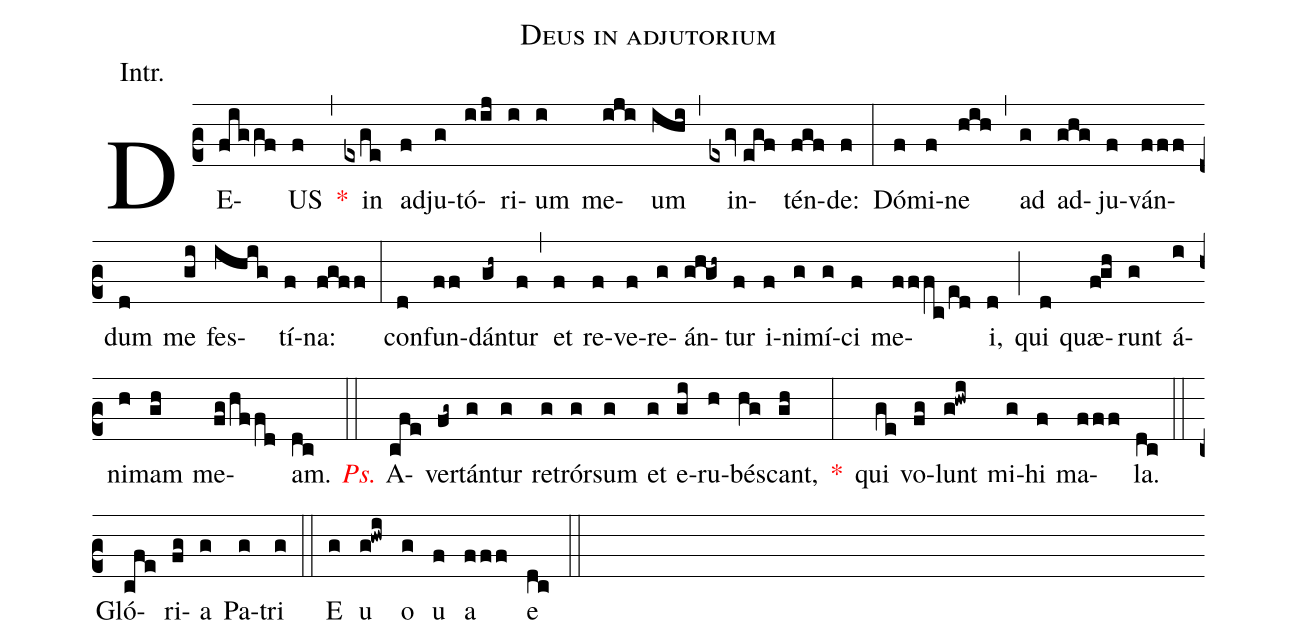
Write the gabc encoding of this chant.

name:Deus in adjutorium;
annotation:Intr.;
mode:VII.;
office-part:Introit;
%%
(c2) DE(figgf)US(f) <v>\red{*}</v>(,) in(exge) ad(f)ju(g)tó(iij)ri(i)um(i) me(iji)um(ihi) (,) in(exgv//egf)tén(fgf)de:(f) (:) Dó(f)mi(f)ne(hih) (,) ad(g) ad(ghg)ju(f)ván(fff)dum(d) me(gi) fes(ihig)tí(f)na:(fgff) (:) con(d)fun(ff)dán(gh~)tur(f) (,) et(f) re(f)ve(f)re(g)án(g!h!gh~)tur(f) i(f)ni(g)mí(g)ci(f) me(fffc/ed)i,(d) (;) qui(d) quæ(f!gh)runt(g) á(i)ni(h)mam(gh) me(fg/hffd)am.(dc) (::) <v>\redit{Ps.}</v> A(cfe)ver(fg~)tán(g)tur(g) ret(g)rór(g)sum(g) et(g) e(gi)ru(h)bé(hg)scant,(gh) <v>\red{*}</v>(:) qui(ge) vo(fg)lunt(g!hwi) mi(g)hi(f) ma(fff)la.(dc) (::) Gló(cfe)ri(fg)a(g) Pa(g)tri(g) (::) E(g) u(g!hwi) o(g) u(f) a(fff) e(dc) (::)
